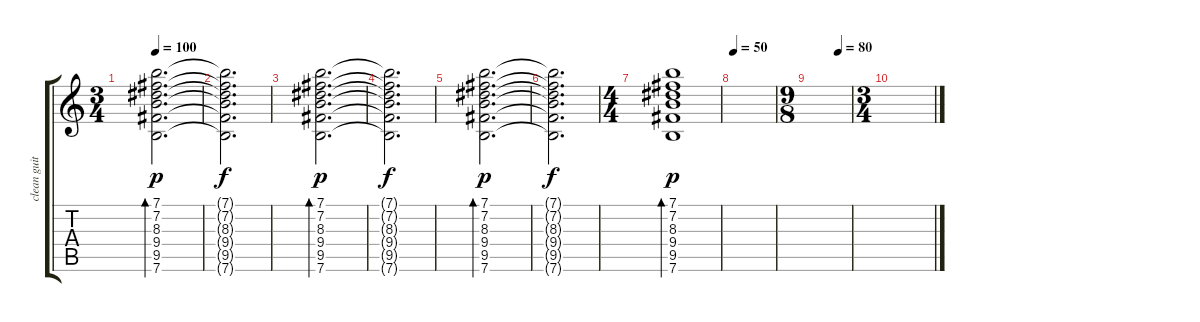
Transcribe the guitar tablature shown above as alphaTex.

\track ("clean guitar" "clean guit") {instrument acousticguitarsteel}
\staff {score tabs}
\tuning (E4 B3 G3 D3 A2 E2) {hide}
\ts (3 4)
\tempo 100
\clef g2
\ks c
(7.1 7.2 8.3 9.4 9.5 7.6).2{d bd 480 dy p} |
(7.1{t} 7.2{t} 8.3{t} 9.4{t} 9.5{t} 7.6{t}).2{d dy f} |
(7.1 7.2 8.3 9.4 9.5 7.6).2{d bd 480 dy p} |
(7.1{t} 7.2{t} 8.3{t} 9.4{t} 9.5{t} 7.6{t}).2{d dy f} |
(7.1 7.2 8.3 9.4 9.5 7.6).2{d bd 480 dy p} |
(7.1{t} 7.2{t} 8.3{t} 9.4{t} 9.5{t} 7.6{t}).2{d dy f} |
\ts (4 4)
(7.1 7.2 8.3 9.4 9.5 7.6).1{bd 480 dy p} |
\tempo 50
|
\ts (9 8)
\tempo (80 0.6944444444444444)
|
\ts (3 4)
